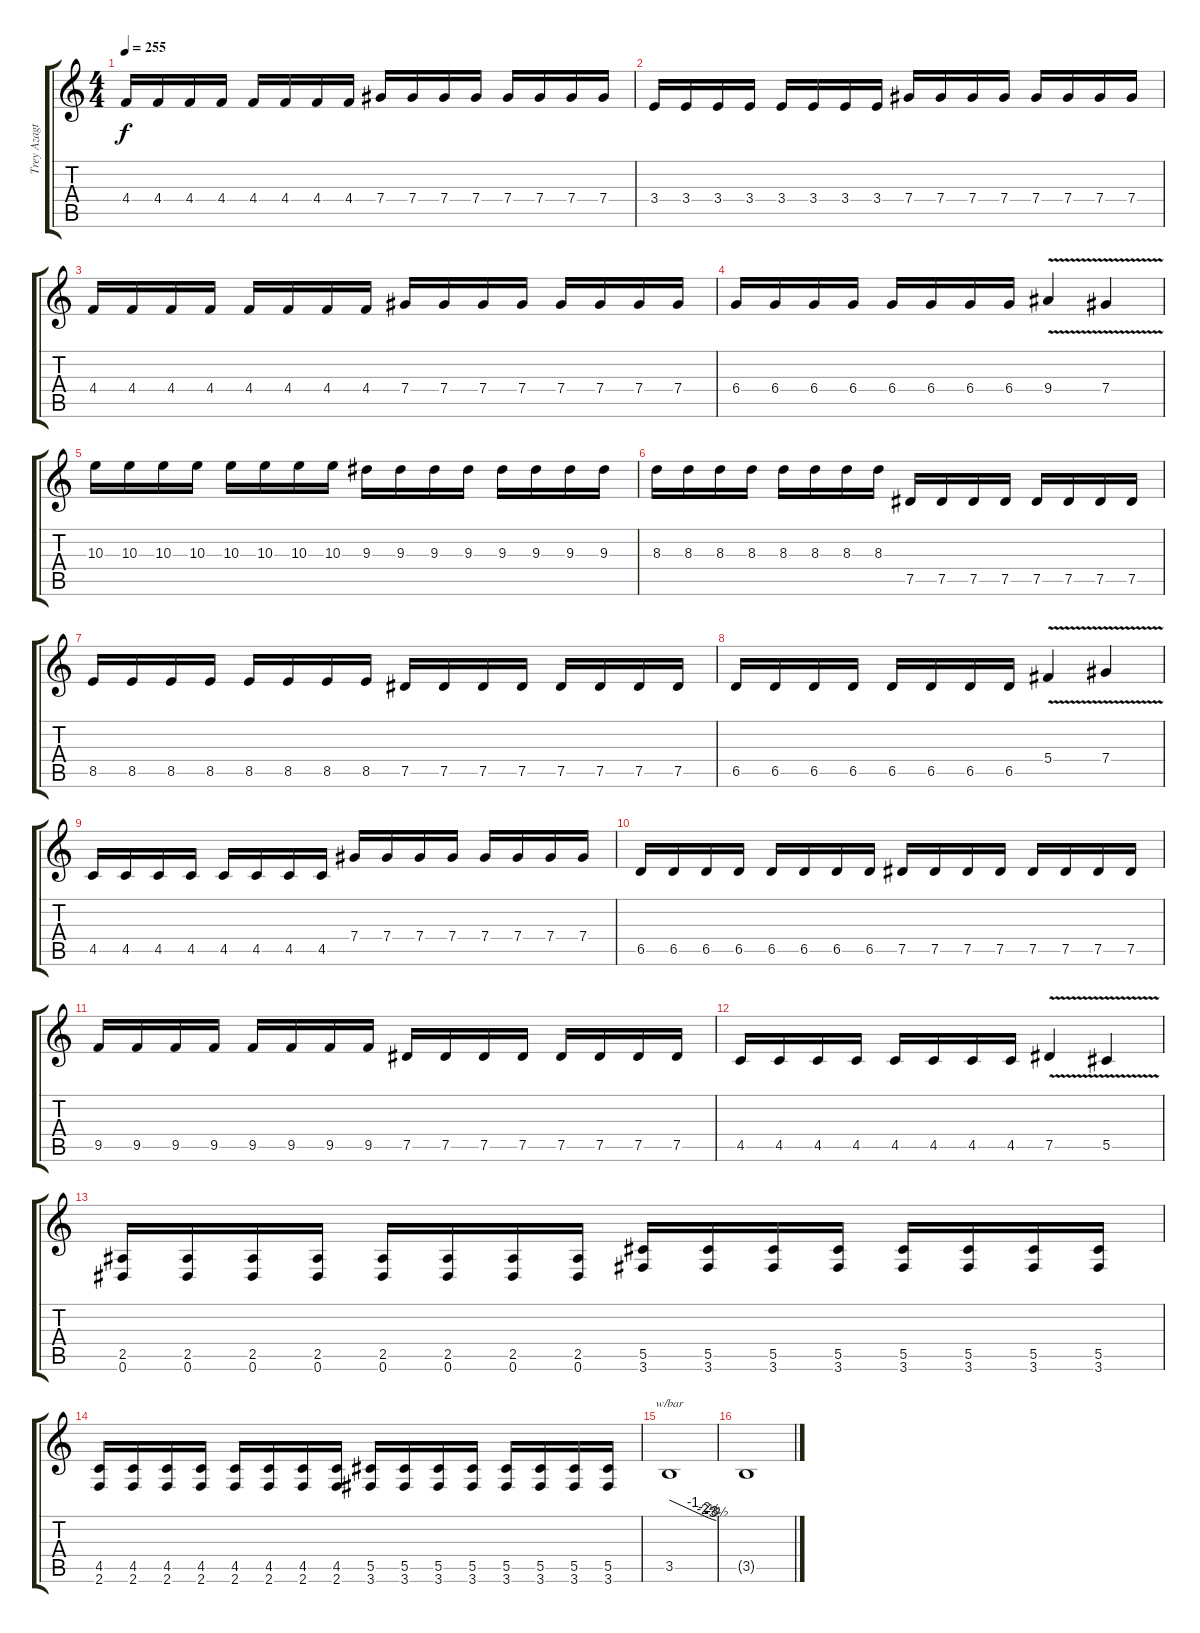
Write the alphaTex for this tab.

\track ("Trey Azagthoth" "Trey Azagt") {instrument overdrivenguitar}
\staff {score tabs}
\tuning (Eb4 Bb3 Gb3 Db3 Ab2 Eb2) {hide}
\ts (4 4)
\tempo 255
\clef g2
\ks c
4.4.16{dy f} 4.4.16 4.4.16 4.4.16 4.4.16 4.4.16 4.4.16 4.4.16 7.4.16 7.4.16 7.4.16 7.4.16 7.4.16 7.4.16 7.4.16 7.4.16 |
3.4.16 3.4.16 3.4.16 3.4.16 3.4.16 3.4.16 3.4.16 3.4.16 7.4.16 7.4.16 7.4.16 7.4.16 7.4.16 7.4.16 7.4.16 7.4.16 |
4.4.16 4.4.16 4.4.16 4.4.16 4.4.16 4.4.16 4.4.16 4.4.16 7.4.16 7.4.16 7.4.16 7.4.16 7.4.16 7.4.16 7.4.16 7.4.16 |
6.4.16 6.4.16 6.4.16 6.4.16 6.4.16 6.4.16 6.4.16 6.4.16 9.4{v}.4 7.4{v}.4 |
10.3.16 10.3.16 10.3.16 10.3.16 10.3.16 10.3.16 10.3.16 10.3.16 9.3.16 9.3.16 9.3.16 9.3.16 9.3.16 9.3.16 9.3.16 9.3.16 |
8.3.16 8.3.16 8.3.16 8.3.16 8.3.16 8.3.16 8.3.16 8.3.16 7.5.16 7.5.16 7.5.16 7.5.16 7.5.16 7.5.16 7.5.16 7.5.16 |
8.5.16 8.5.16 8.5.16 8.5.16 8.5.16 8.5.16 8.5.16 8.5.16 7.5.16 7.5.16 7.5.16 7.5.16 7.5.16 7.5.16 7.5.16 7.5.16 |
6.5.16 6.5.16 6.5.16 6.5.16 6.5.16 6.5.16 6.5.16 6.5.16 5.4{v}.4 7.4{v}.4 |
4.5.16 4.5.16 4.5.16 4.5.16 4.5.16 4.5.16 4.5.16 4.5.16 7.4.16 7.4.16 7.4.16 7.4.16 7.4.16 7.4.16 7.4.16 7.4.16 |
6.5.16 6.5.16 6.5.16 6.5.16 6.5.16 6.5.16 6.5.16 6.5.16 7.5.16 7.5.16 7.5.16 7.5.16 7.5.16 7.5.16 7.5.16 7.5.16 |
9.5.16 9.5.16 9.5.16 9.5.16 9.5.16 9.5.16 9.5.16 9.5.16 7.5.16 7.5.16 7.5.16 7.5.16 7.5.16 7.5.16 7.5.16 7.5.16 |
4.5.16 4.5.16 4.5.16 4.5.16 4.5.16 4.5.16 4.5.16 4.5.16 7.5{v}.4 5.5{v}.4 |
(2.5 0.6).16 (2.5 0.6).16 (2.5 0.6).16 (2.5 0.6).16 (2.5 0.6).16 (2.5 0.6).16 (2.5 0.6).16 (2.5 0.6).16 (5.5 3.6).16 (5.5 3.6).16 (5.5 3.6).16 (5.5 3.6).16 (5.5 3.6).16 (5.5 3.6).16 (5.5 3.6).16 (5.5 3.6).16 |
(4.5 2.6).16 (4.5 2.6).16 (4.5 2.6).16 (4.5 2.6).16 (4.5 2.6).16 (4.5 2.6).16 (4.5 2.6).16 (4.5 2.6).16 (5.5 3.6).16 (5.5 3.6).16 (5.5 3.6).16 (5.5 3.6).16 (5.5 3.6).16 (5.5 3.6).16 (5.5 3.6).16 (5.5 3.6).16 |
3.5.1{tbe (custom default 0 0 30 -4 45 -8 50 -10 55 -12 60 -14)} |
3.5{t}.1
